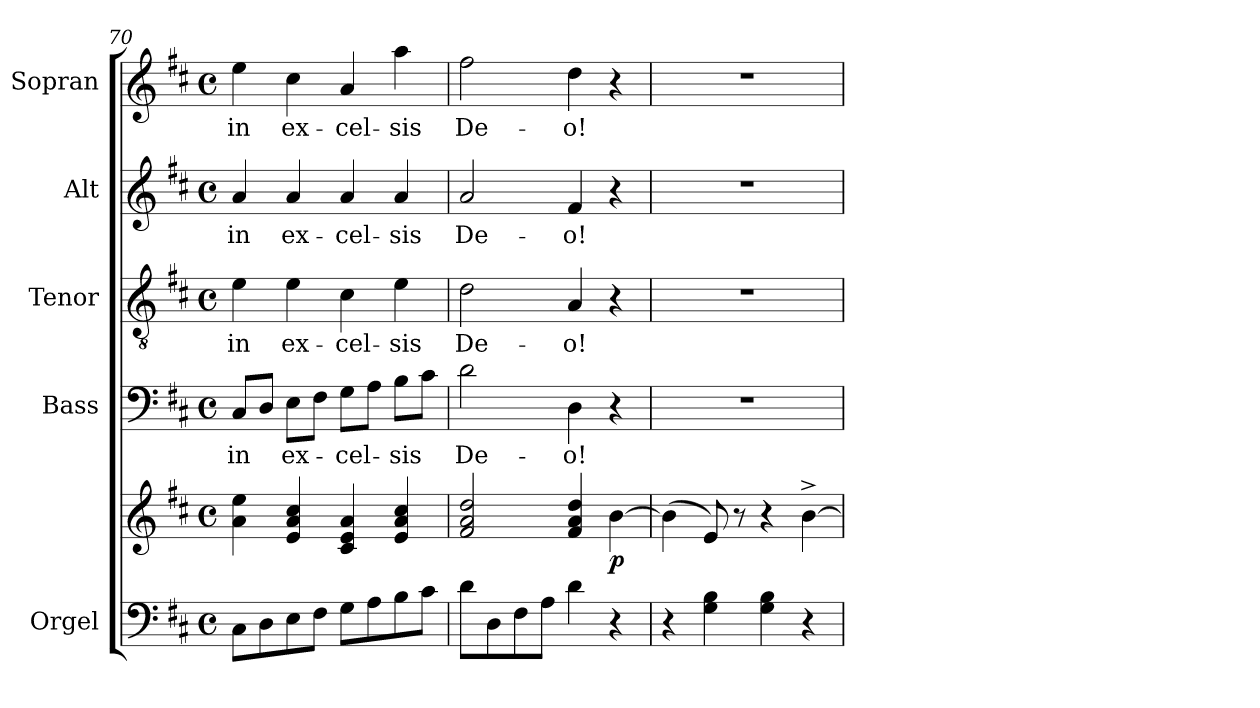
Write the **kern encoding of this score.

**kern	**kern	**dynam	**kern	**text	**kern	**text	**kern	**text	**kern	**text
*part5	*part5	*part5	*part4	*part4	*part3	*part3	*part2	*part2	*part1	*part1
*staff6	*staff5	*staff5/6	*staff4	*staff4	*staff3	*staff3	*staff2	*staff2	*staff1	*staff1
*I"Orgel	*	*	*I"Bass	*	*I"Tenor	*	*I"Alt	*	*I"Sopran	*
*I'Org.	*	*	*I'B.	*	*I'T.	*	*I'A.	*	*I'S.	*
*clefF4	*clefG2	*	*clefF4	*	*clefGv2	*	*clefG2	*	*clefG2	*
*k[f#c#]	*k[f#c#]	*	*k[f#c#]	*	*k[f#c#]	*	*k[f#c#]	*	*k[f#c#]	*
*D:	*D:	*	*D:	*	*D:	*	*D:	*	*D:	*
*M4/4	*M4/4	*	*M4/4	*	*M4/4	*	*M4/4	*	*M4/4	*
*met(c)	*met(c)	*	*met(c)	*	*met(c)	*	*met(c)	*	*met(c)	*
=70	=70	=70	=70	=70	=70	=70	=70	=70	=70	=70
!	!	!	!	!LO:LY:b	!	!LO:LY:b	!	!LO:LY:b	!	!LO:LY:b
8C#\L	4a\ 4ee\	.	8C#/L	in	4e\	in	4a/	in	4ee\	in
8D\	.	.	8D/J	.	.	.	.	.	.	.
!	!	!	!	!LO:LY:b	!	!LO:LY:b	!	!LO:LY:b	!	!LO:LY:b
8E\	4e/ 4a/ 4cc#/	.	8E\L	ex-	4e\	ex-	4a/	ex-	4cc#\	ex-
8F#\J	.	.	8F#\J	.	.	.	.	.	.	.
!	!	!	!	!LO:LY:b	!	!LO:LY:b	!	!LO:LY:b	!	!LO:LY:b
8G\L	4c#/ 4e/ 4a/	.	8G\L	-cel-	4c#\	-cel-	4a/	-cel-	4a/	-cel-
8A\	.	.	8A\J	.	.	.	.	.	.	.
!	!	!	!	!LO:LY:b	!	!LO:LY:b	!	!LO:LY:b	!	!LO:LY:b
8B\	4e/ 4a/ 4cc#/	.	8B\L	-sis	4e\	-sis	4a/	-sis	4aa\	-sis
8c#\J	.	.	8c#\J	.	.	.	.	.	.	.
=71	=71	=71	=71	=71	=71	=71	=71	=71	=71	=71
!	!	!	!	!LO:LY:b	!	!LO:LY:b	!	!LO:LY:b	!	!LO:LY:b
8d\L	2f#/ 2a/ 2dd/	.	2d\	De-	2d\	De-	2a/	De-	2ff#\	De-
8D\	.	.	.	.	.	.	.	.	.	.
8F#\	.	.	.	.	.	.	.	.	.	.
8A\J	.	.	.	.	.	.	.	.	.	.
!	!	!	!	!LO:LY:b	!	!LO:LY:b	!	!LO:LY:b	!	!LO:LY:b
4d\	4f#/ 4a/ 4dd/	.	4D\	-o!	4A/	-o!	4f#/	-o!	4dd\	-o!
!	!	!LO:DY:b	!	!	!	!	!	!	!	!
4r	[4b\	p	4r	.	4r	.	4r	.	4r	.
!!LO:LB:g=z
=72	=72	=72	=72	=72	=72	=72	=72	=72	=72	=72
4r	(>4b\]	.	1r	.	1r	.	1r	.	1r	.
4G\ 4B\	8e/)	.	.	.	.	.	.	.	.	.
.	8r	.	.	.	.	.	.	.	.	.
4G\ 4B\	4r	.	.	.	.	.	.	.	.	.
4r	[4b^>\	.	.	.	.	.	.	.	.	.
=	=	=	=	=	=	=	=	=	=	=
*-	*-	*-	*-	*-	*-	*-	*-	*-	*-	*-
